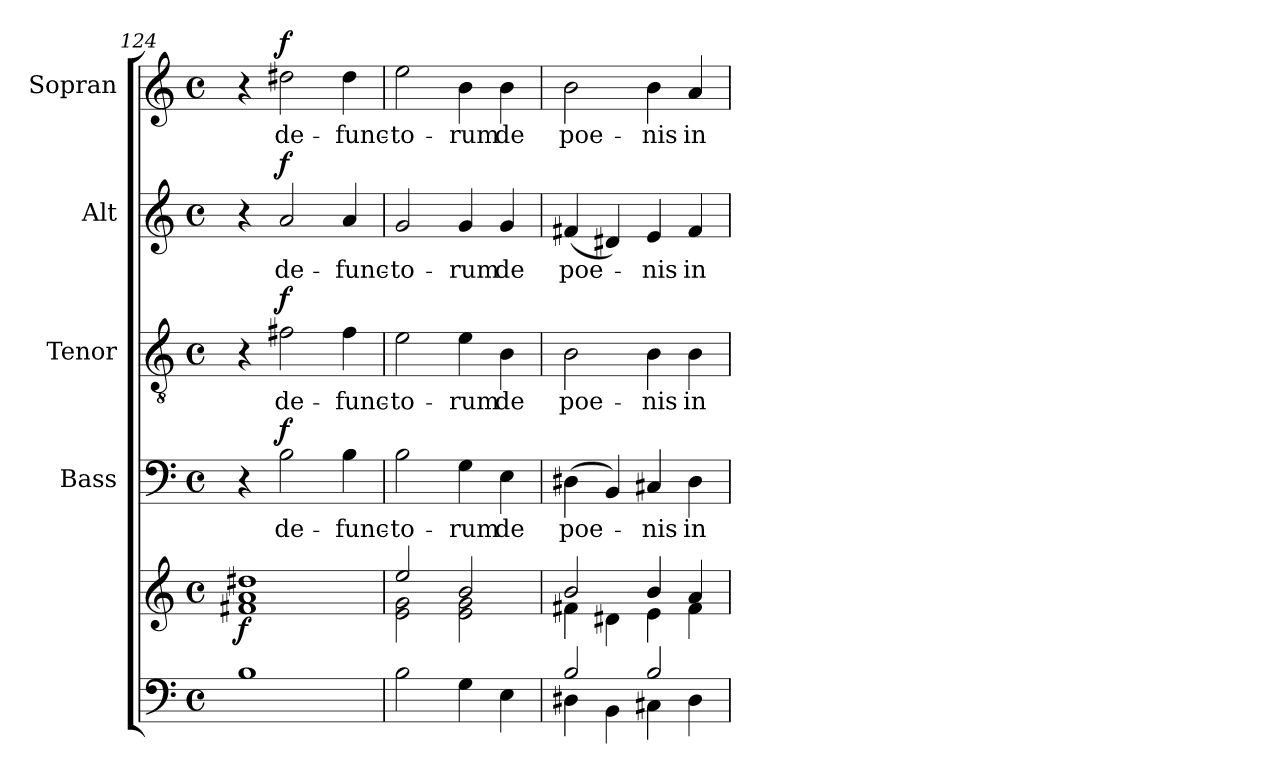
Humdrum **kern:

**kern	**kern	**dynam	**kern	**text	**dynam	**kern	**text	**dynam	**kern	**text	**dynam	**kern	**text	**dynam
*part5	*part5	*part5	*part4	*part4	*part4	*part3	*part3	*part3	*part2	*part2	*part2	*part1	*part1	*part1
*staff6	*staff5	*staff5/6	*staff4	*staff4	*staff4	*staff3	*staff3	*staff3	*staff2	*staff2	*staff2	*staff1	*staff1	*staff1
*	*	*	*I"Bass	*	*	*I"Tenor	*	*	*I"Alt	*	*	*I"Sopran	*	*
*	*	*	*I'B.	*	*	*I'T.	*	*	*I'A.	*	*	*I'S.	*	*
!!LO:LB:g=z
*clefF4	*clefG2	*	*clefF4	*	*	*clefGv2	*	*	*clefG2	*	*	*clefG2	*	*
*k[]	*k[]	*	*k[]	*	*	*k[]	*	*	*k[]	*	*	*k[]	*	*
*C:	*C:	*	*C:	*	*	*C:	*	*	*C:	*	*	*C:	*	*
*M4/4	*M4/4	*	*M4/4	*	*	*M4/4	*	*	*M4/4	*	*	*M4/4	*	*
*met(c)	*met(c)	*	*met(c)	*	*	*met(c)	*	*	*met(c)	*	*	*met(c)	*	*
=124	=124	=124	=124	=124	=124	=124	=124	=124	=124	=124	=124	=124	=124	=124
!	!	!LO:DY:b	!	!	!	!	!	!	!	!	!	!	!	!
1B	1f#X 1a 1dd#X	f	4r	.	.	4r	.	.	4r	.	.	4r	.	.
!	!	!	!	!LO:LY:b	!LO:DY:a	!	!LO:LY:b	!LO:DY:a	!	!LO:LY:b	!LO:DY:a	!	!LO:LY:b	!LO:DY:a
.	.	.	2B\	de-	f	2f#X\	de-	f	2a/	de-	f	2dd#X\	de-	f
!	!	!	!	!LO:LY:b	!	!	!LO:LY:b	!	!	!LO:LY:b	!	!	!LO:LY:b	!
.	.	.	4B\	-func-	.	4f#\	-func-	.	4a/	-func-	.	4dd#\	-func-	.
=125	=125	=125	=125	=125	=125	=125	=125	=125	=125	=125	=125	=125	=125	=125
*	*^	*	*	*	*	*	*	*	*	*	*	*	*	*
!	!	!	!	!	!LO:LY:b	!	!	!LO:LY:b	!	!	!LO:LY:b	!	!	!LO:LY:b	!
2B\	2ee/	2e\ 2g\	.	2B\	-to-	.	2e\	-to-	.	2g/	-to-	.	2ee\	-to-	.
!	!	!	!	!	!LO:LY:b	!	!	!LO:LY:b	!	!	!LO:LY:b	!	!	!LO:LY:b	!
4G\	2b/	2e\ 2g\	.	4G\	-rum	.	4e\	-rum	.	4g/	-rum	.	4b\	-rum	.
!	!	!	!	!	!LO:LY:b	!	!	!LO:LY:b	!	!	!LO:LY:b	!	!	!LO:LY:b	!
4E\	.	.	.	4E\	de	.	4B\	de	.	4g/	de	.	4b\	de	.
=126	=126	=126	=126	=126	=126	=126	=126	=126	=126	=126	=126	=126	=126	=126	=126
*^	*	*	*	*	*	*	*	*	*	*	*	*	*	*	*
!	!	!	!	!	!	!LO:LY:b	!	!	!LO:LY:b	!	!	!LO:LY:b	!	!	!LO:LY:b	!
2B/	4D#X\	2b/	4f#X\	.	(>4D#X\	poe-	.	2B\	poe-	.	(<4f#X/	poe-	.	2b\	poe-	.
.	4BB\	.	4d#X\	.	4BB/)	.	.	.	.	.	4d#X/)	.	.	.	.	.
!	!	!	!	!	!	!LO:LY:b	!	!	!LO:LY:b	!	!	!LO:LY:b	!	!	!LO:LY:b	!
2B/	4C#X\	4b/	4e\	.	4C#X/	-nis	.	4B\	-nis	.	4e/	-nis	.	4b\	-nis	.
!	!	!	!	!	!	!LO:LY:b	!	!	!LO:LY:b	!	!	!LO:LY:b	!	!	!LO:LY:b	!
.	4D#\	4a/	4f#\	.	4D#\	in-	.	4B\	in-	.	4f#/	in-	.	4a/	in-	.
*v	*v	*	*	*	*	*	*	*	*	*	*	*	*	*	*	*
*	*v	*v	*	*	*	*	*	*	*	*	*	*	*	*	*
=	=	=	=	=	=	=	=	=	=	=	=	=	=	=
*-	*-	*-	*-	*-	*-	*-	*-	*-	*-	*-	*-	*-	*-	*-
